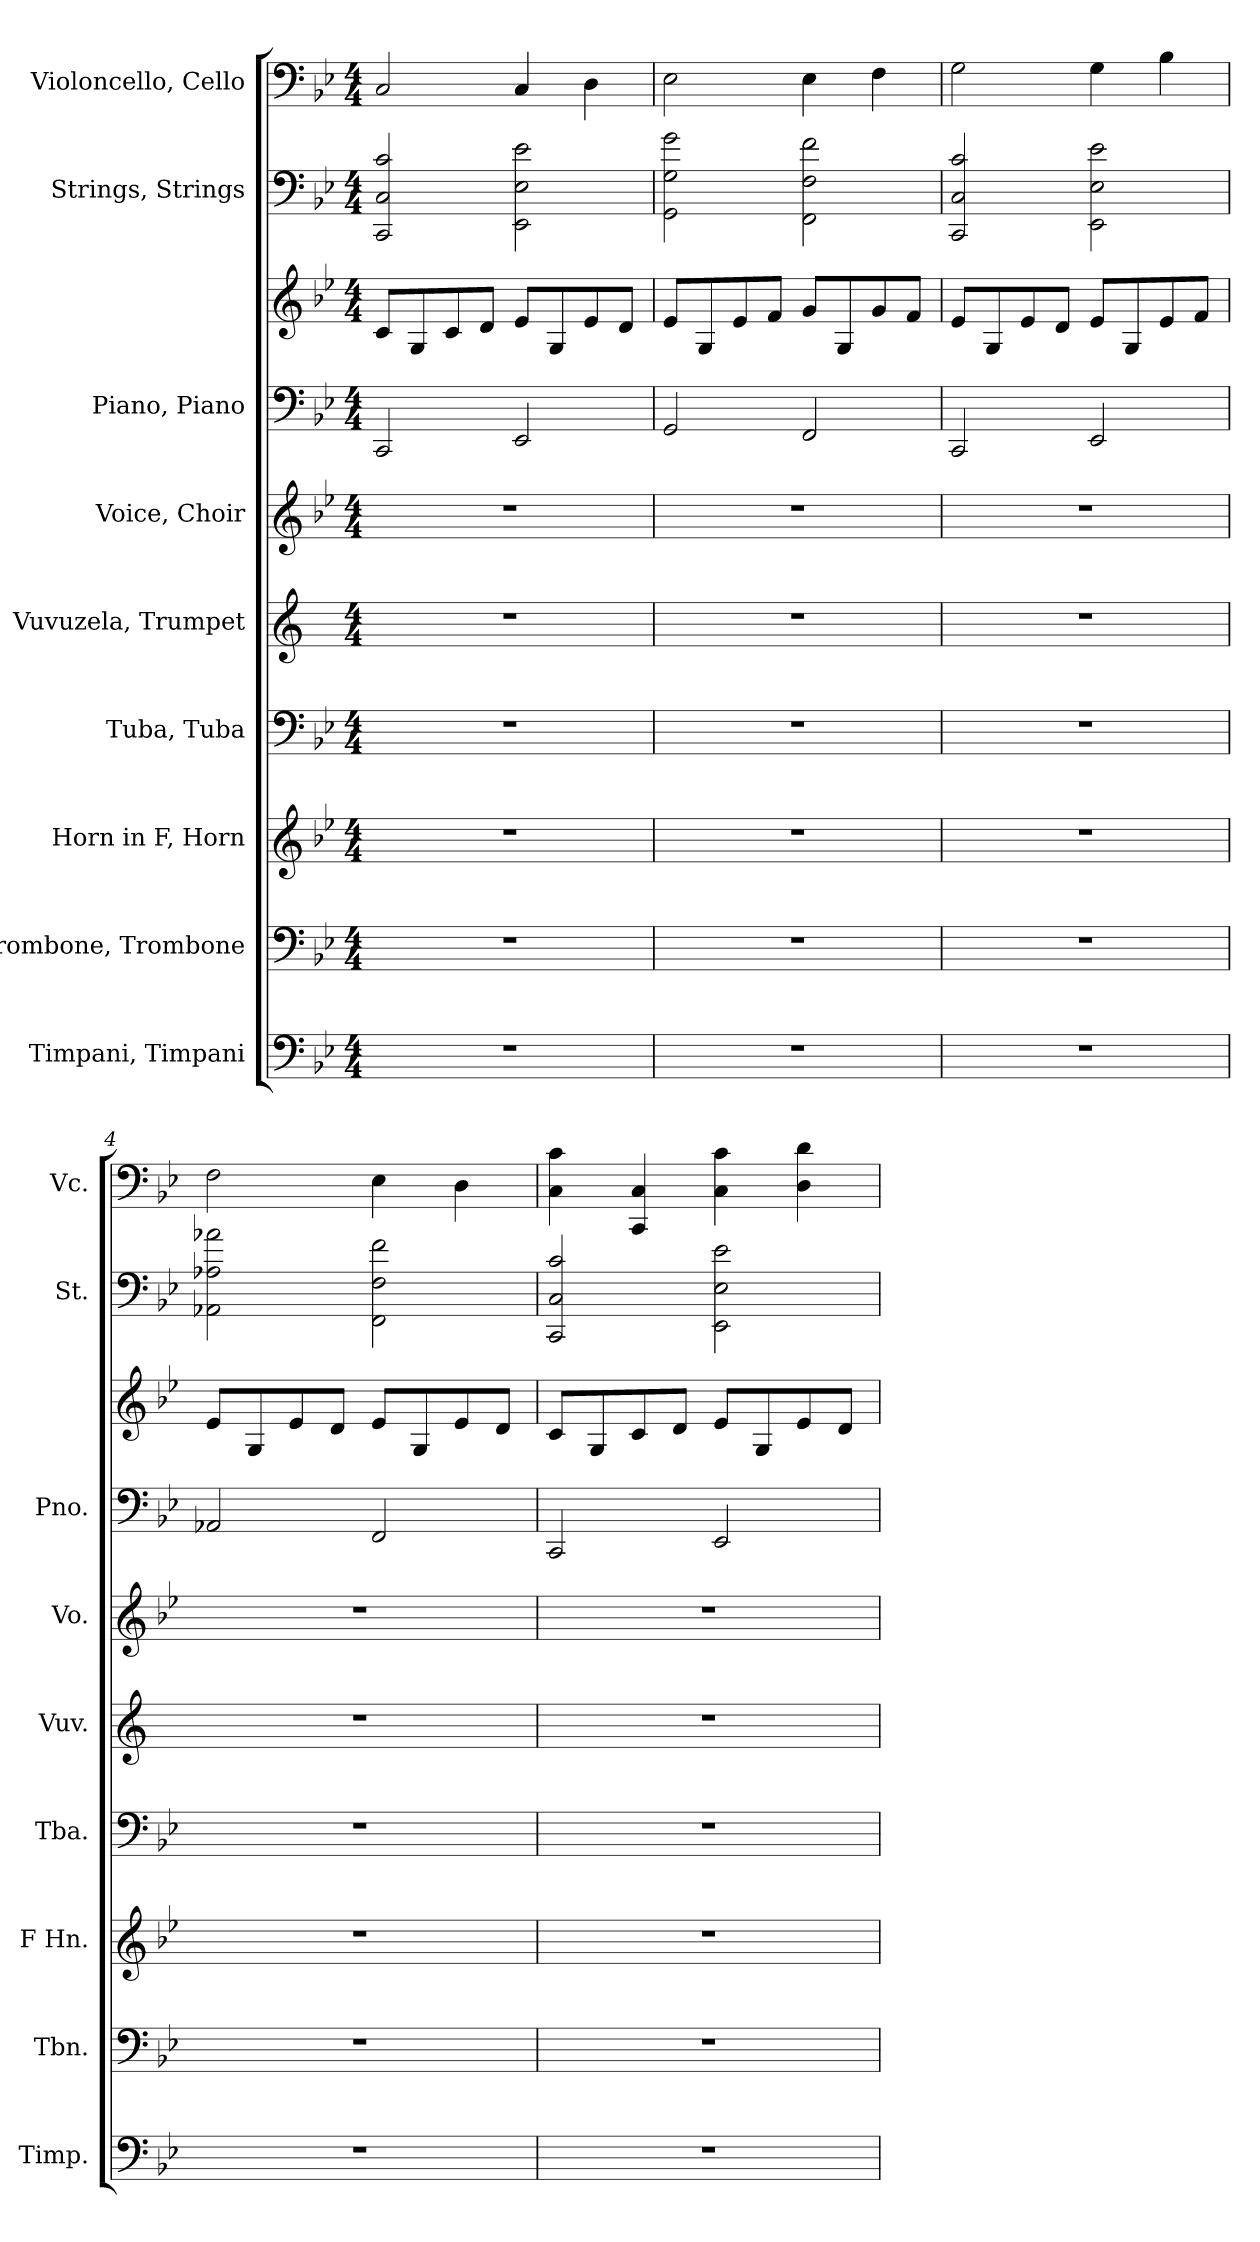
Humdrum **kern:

**kern	**kern	**kern	**kern	**kern	**kern	**kern	**kern	**kern	**kern
*part9	*part8	*part7	*part6	*part5	*part4	*part3	*part3	*part2	*part1
*staff10	*staff9	*staff8	*staff7	*staff6	*staff5	*staff4	*staff3	*staff2	*staff1
*I"Timpani, Timpani	*I"Trombone, Trombone	*I"Horn in F, Horn	*I"Tuba, Tuba	*I"Vuvuzela, Trumpet	*I"Voice, Choir	*I"Piano, Piano	*	*I"Strings, Strings	*I"Violoncello, Cello
*I'Timp.	*I'Tbn.	*I'F Hn.	*I'Tba.	*I'Vuv.	*I'Vo.	*I'Pno.	*	*I'St.	*I'Vc.
*clefF4	*clefF4	*clefG2	*clefF4	*clefG2	*clefG2	*clefF4	*clefG2	*clefF4	*clefF4
*	*	*ITrd4c7	*	*ITrd1c2	*	*	*	*	*
*k[b-e-]	*k[b-e-]	*k[b-e-a-]	*k[b-e-]	*k[b-e-]	*k[b-e-]	*k[b-e-]	*k[b-e-]	*k[b-e-]	*k[b-e-]
*M4/4	*M4/4	*M4/4	*M4/4	*M4/4	*M4/4	*M4/4	*M4/4	*M4/4	*M4/4
*MM120	*MM120	*MM120	*MM120	*MM120	*MM120	*MM120	*MM120	*MM120	*MM120
=1	=1	=1	=1	=1	=1	=1	=1	=1	=1
1r	1r	1r	1r	1r	1r	2CC/	8c/L	2CC/ 2C/ 2c/	2C/
.	.	.	.	.	.	.	8G/	.	.
.	.	.	.	.	.	.	8c/	.	.
.	.	.	.	.	.	.	8d/J	.	.
.	.	.	.	.	.	2EE-/	8e-/L	2EE-\ 2E-\ 2e-\	4C/
.	.	.	.	.	.	.	8G/	.	.
.	.	.	.	.	.	.	8e-/	.	4D\
.	.	.	.	.	.	.	8d/J	.	.
=2	=2	=2	=2	=2	=2	=2	=2	=2	=2
1r	1r	1r	1r	1r	1r	2GG/	8e-/L	2GG\ 2G\ 2g\	2E-\
.	.	.	.	.	.	.	8G/	.	.
.	.	.	.	.	.	.	8e-/	.	.
.	.	.	.	.	.	.	8f/J	.	.
.	.	.	.	.	.	2FF/	8g/L	2FF\ 2F\ 2f\	4E-\
.	.	.	.	.	.	.	8G/	.	.
.	.	.	.	.	.	.	8g/	.	4F\
.	.	.	.	.	.	.	8f/J	.	.
=3	=3	=3	=3	=3	=3	=3	=3	=3	=3
1r	1r	1r	1r	1r	1r	2CC/	8e-/L	2CC/ 2C/ 2c/	2G\
.	.	.	.	.	.	.	8G/	.	.
.	.	.	.	.	.	.	8e-/	.	.
.	.	.	.	.	.	.	8d/J	.	.
.	.	.	.	.	.	2EE-/	8e-/L	2EE-\ 2E-\ 2e-\	4G\
.	.	.	.	.	.	.	8G/	.	.
.	.	.	.	.	.	.	8e-/	.	4B-\
.	.	.	.	.	.	.	8f/J	.	.
=4	=4	=4	=4	=4	=4	=4	=4	=4	=4
1r	1r	1r	1r	1r	1r	2AA-X/	8e-/L	2AA-X\ 2A-X\ 2a-X\	2F\
.	.	.	.	.	.	.	8G/	.	.
.	.	.	.	.	.	.	8e-/	.	.
.	.	.	.	.	.	.	8d/J	.	.
.	.	.	.	.	.	2FF/	8e-/L	2FF\ 2F\ 2f\	4E-\
.	.	.	.	.	.	.	8G/	.	.
.	.	.	.	.	.	.	8e-/	.	4D\
.	.	.	.	.	.	.	8d/J	.	.
!!LO:PB:g=z
=5	=5	=5	=5	=5	=5	=5	=5	=5	=5
1r	1r	1r	1r	1r	1r	2CC/	8c/L	2CC/ 2C/ 2c/	4C\ 4c\
.	.	.	.	.	.	.	8G/	.	.
.	.	.	.	.	.	.	8c/	.	4CC/ 4C/
.	.	.	.	.	.	.	8d/J	.	.
.	.	.	.	.	.	2EE-/	8e-/L	2EE-\ 2E-\ 2e-\	4C\ 4c\
.	.	.	.	.	.	.	8G/	.	.
.	.	.	.	.	.	.	8e-/	.	4D\ 4d\
.	.	.	.	.	.	.	8d/J	.	.
=	=	=	=	=	=	=	=	=	=
*-	*-	*-	*-	*-	*-	*-	*-	*-	*-
